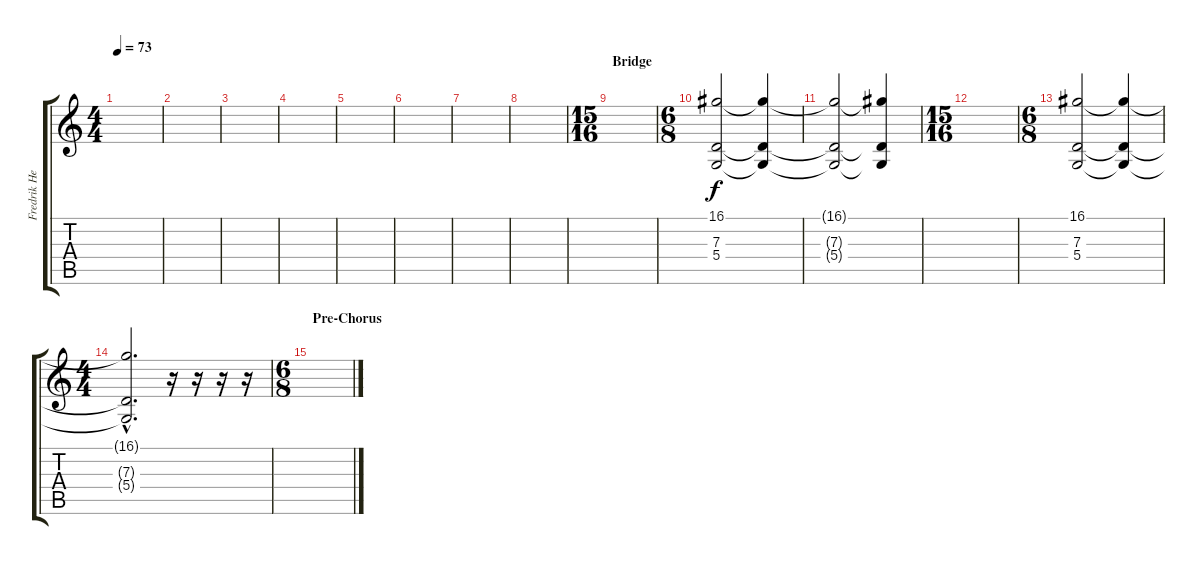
\track ("Fredrik Hermansson II" "Fredrik He") {instrument synthstrings2}
\staff {score tabs}
\tuning (E4 B3 G3 D3 A2 E2) {hide}
\ts (4 4)
\tempo 73
\clef g2
\ks c
|
|
|
|
|
|
|
|
\ts (15 16)
\section ("" "Bridge")
|
\ts (6 8)
(16.1 7.3 5.4).2{instrument tremolostrings} (16.1{t} 7.3{t} 5.4{t}).4 |
(16.1{t} 7.3{t} 5.4{t}).2 (16.1{t} 7.3{t} 5.4{t}).4 |
\ts (15 16)
|
\ts (6 8)
(16.1 7.3 5.4).2{instrument tremolostrings} (16.1{t} 7.3{t} 5.4{t}).4 |
\ts (4 4)
(16.1{hac t} 7.3{hac t} 5.4{hac t}).2{d} r.16 r.16 r.16 r.16 |
\ts (6 8)
\section ("" "Pre-Chorus")
